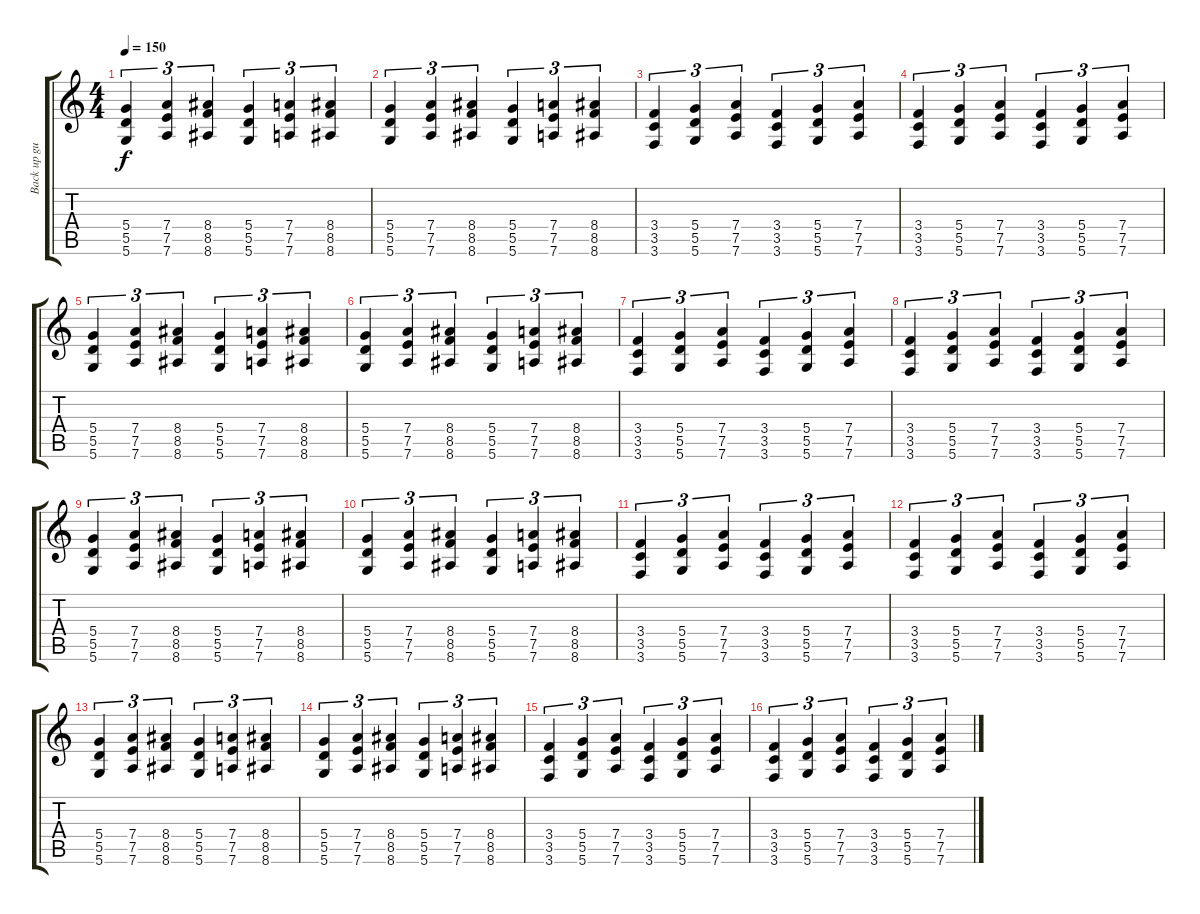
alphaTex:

\track ("Back up guitar" "Back up gu") {instrument distortionguitar}
\staff {score tabs}
\tuning (E4 B3 G3 D3 A2 D2) {hide}
\ts (4 4)
\tempo 150
\clef g2
\ks c
(5.4 5.5 5.6).4{tu (3 2) dy f} (7.4 7.5 7.6).4{tu (3 2)} (8.4 8.5 8.6).4{tu (3 2)} (5.4 5.5 5.6).4{tu (3 2)} (7.4 7.5 7.6).4{tu (3 2)} (8.4 8.5 8.6).4{tu (3 2)} |
(5.4 5.5 5.6).4{tu (3 2)} (7.4 7.5 7.6).4{tu (3 2)} (8.4 8.5 8.6).4{tu (3 2)} (5.4 5.5 5.6).4{tu (3 2)} (7.4 7.5 7.6).4{tu (3 2)} (8.4 8.5 8.6).4{tu (3 2)} |
(3.4 3.5 3.6).4{tu (3 2)} (5.4 5.5 5.6).4{tu (3 2)} (7.4 7.5 7.6).4{tu (3 2)} (3.4 3.5 3.6).4{tu (3 2)} (5.4 5.5 5.6).4{tu (3 2)} (7.4 7.5 7.6).4{tu (3 2)} |
(3.4 3.5 3.6).4{tu (3 2)} (5.4 5.5 5.6).4{tu (3 2)} (7.4 7.5 7.6).4{tu (3 2)} (3.4 3.5 3.6).4{tu (3 2)} (5.4 5.5 5.6).4{tu (3 2)} (7.4 7.5 7.6).4{tu (3 2)} |
(5.4 5.5 5.6).4{tu (3 2)} (7.4 7.5 7.6).4{tu (3 2)} (8.4 8.5 8.6).4{tu (3 2)} (5.4 5.5 5.6).4{tu (3 2)} (7.4 7.5 7.6).4{tu (3 2)} (8.4 8.5 8.6).4{tu (3 2)} |
(5.4 5.5 5.6).4{tu (3 2)} (7.4 7.5 7.6).4{tu (3 2)} (8.4 8.5 8.6).4{tu (3 2)} (5.4 5.5 5.6).4{tu (3 2)} (7.4 7.5 7.6).4{tu (3 2)} (8.4 8.5 8.6).4{tu (3 2)} |
(3.4 3.5 3.6).4{tu (3 2)} (5.4 5.5 5.6).4{tu (3 2)} (7.4 7.5 7.6).4{tu (3 2)} (3.4 3.5 3.6).4{tu (3 2)} (5.4 5.5 5.6).4{tu (3 2)} (7.4 7.5 7.6).4{tu (3 2)} |
(3.4 3.5 3.6).4{tu (3 2)} (5.4 5.5 5.6).4{tu (3 2)} (7.4 7.5 7.6).4{tu (3 2)} (3.4 3.5 3.6).4{tu (3 2)} (5.4 5.5 5.6).4{tu (3 2)} (7.4 7.5 7.6).4{tu (3 2)} |
(5.4 5.5 5.6).4{tu (3 2)} (7.4 7.5 7.6).4{tu (3 2)} (8.4 8.5 8.6).4{tu (3 2)} (5.4 5.5 5.6).4{tu (3 2)} (7.4 7.5 7.6).4{tu (3 2)} (8.4 8.5 8.6).4{tu (3 2)} |
(5.4 5.5 5.6).4{tu (3 2)} (7.4 7.5 7.6).4{tu (3 2)} (8.4 8.5 8.6).4{tu (3 2)} (5.4 5.5 5.6).4{tu (3 2)} (7.4 7.5 7.6).4{tu (3 2)} (8.4 8.5 8.6).4{tu (3 2)} |
(3.4 3.5 3.6).4{tu (3 2)} (5.4 5.5 5.6).4{tu (3 2)} (7.4 7.5 7.6).4{tu (3 2)} (3.4 3.5 3.6).4{tu (3 2)} (5.4 5.5 5.6).4{tu (3 2)} (7.4 7.5 7.6).4{tu (3 2)} |
(3.4 3.5 3.6).4{tu (3 2)} (5.4 5.5 5.6).4{tu (3 2)} (7.4 7.5 7.6).4{tu (3 2)} (3.4 3.5 3.6).4{tu (3 2)} (5.4 5.5 5.6).4{tu (3 2)} (7.4 7.5 7.6).4{tu (3 2)} |
(5.4 5.5 5.6).4{tu (3 2)} (7.4 7.5 7.6).4{tu (3 2)} (8.4 8.5 8.6).4{tu (3 2)} (5.4 5.5 5.6).4{tu (3 2)} (7.4 7.5 7.6).4{tu (3 2)} (8.4 8.5 8.6).4{tu (3 2)} |
(5.4 5.5 5.6).4{tu (3 2)} (7.4 7.5 7.6).4{tu (3 2)} (8.4 8.5 8.6).4{tu (3 2)} (5.4 5.5 5.6).4{tu (3 2)} (7.4 7.5 7.6).4{tu (3 2)} (8.4 8.5 8.6).4{tu (3 2)} |
(3.4 3.5 3.6).4{tu (3 2)} (5.4 5.5 5.6).4{tu (3 2)} (7.4 7.5 7.6).4{tu (3 2)} (3.4 3.5 3.6).4{tu (3 2)} (5.4 5.5 5.6).4{tu (3 2)} (7.4 7.5 7.6).4{tu (3 2)} |
(3.4 3.5 3.6).4{tu (3 2)} (5.4 5.5 5.6).4{tu (3 2)} (7.4 7.5 7.6).4{tu (3 2)} (3.4 3.5 3.6).4{tu (3 2)} (5.4 5.5 5.6).4{tu (3 2)} (7.4 7.5 7.6).4{tu (3 2)}
